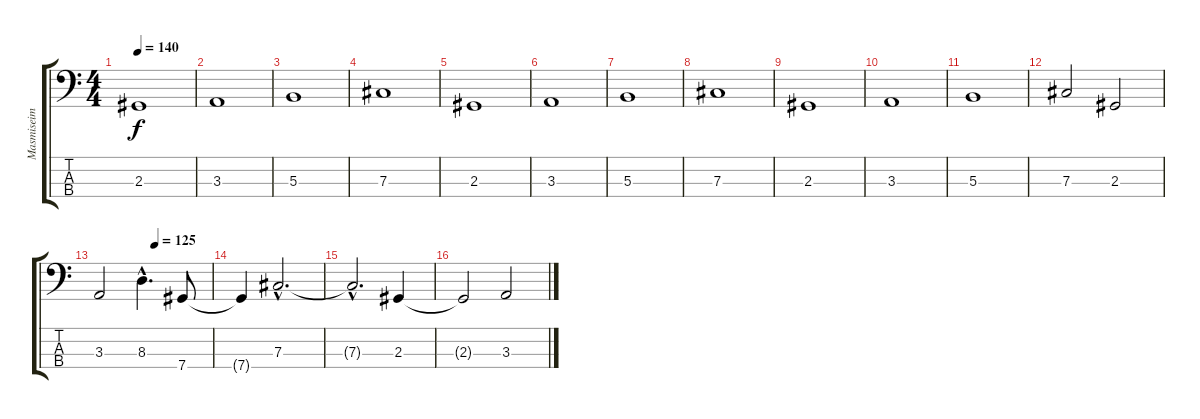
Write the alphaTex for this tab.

\track ("Masmiseim" "Masmiseim") {instrument electricbassfinger}
\staff {score tabs}
\tuning (E2 B1 Gb1 Db1) {hide}
\ts (4 4)
\tempo 140
\clef f4
\ks c
2.3.1{dy f} |
3.3.1 |
5.3.1 |
7.3.1 |
2.3.1 |
3.3.1 |
5.3.1 |
7.3.1 |
2.3.1 |
3.3.1 |
5.3.1 |
7.3.2 2.3.2 |
\tempo (125 0.5)
3.3.2 8.3{hac}.4{d} 7.4.8 |
7.4{t}.4 7.3{hac}.2{d} |
7.3{hac t}.2{d} 2.3.4 |
2.3{t}.2 3.3.2
